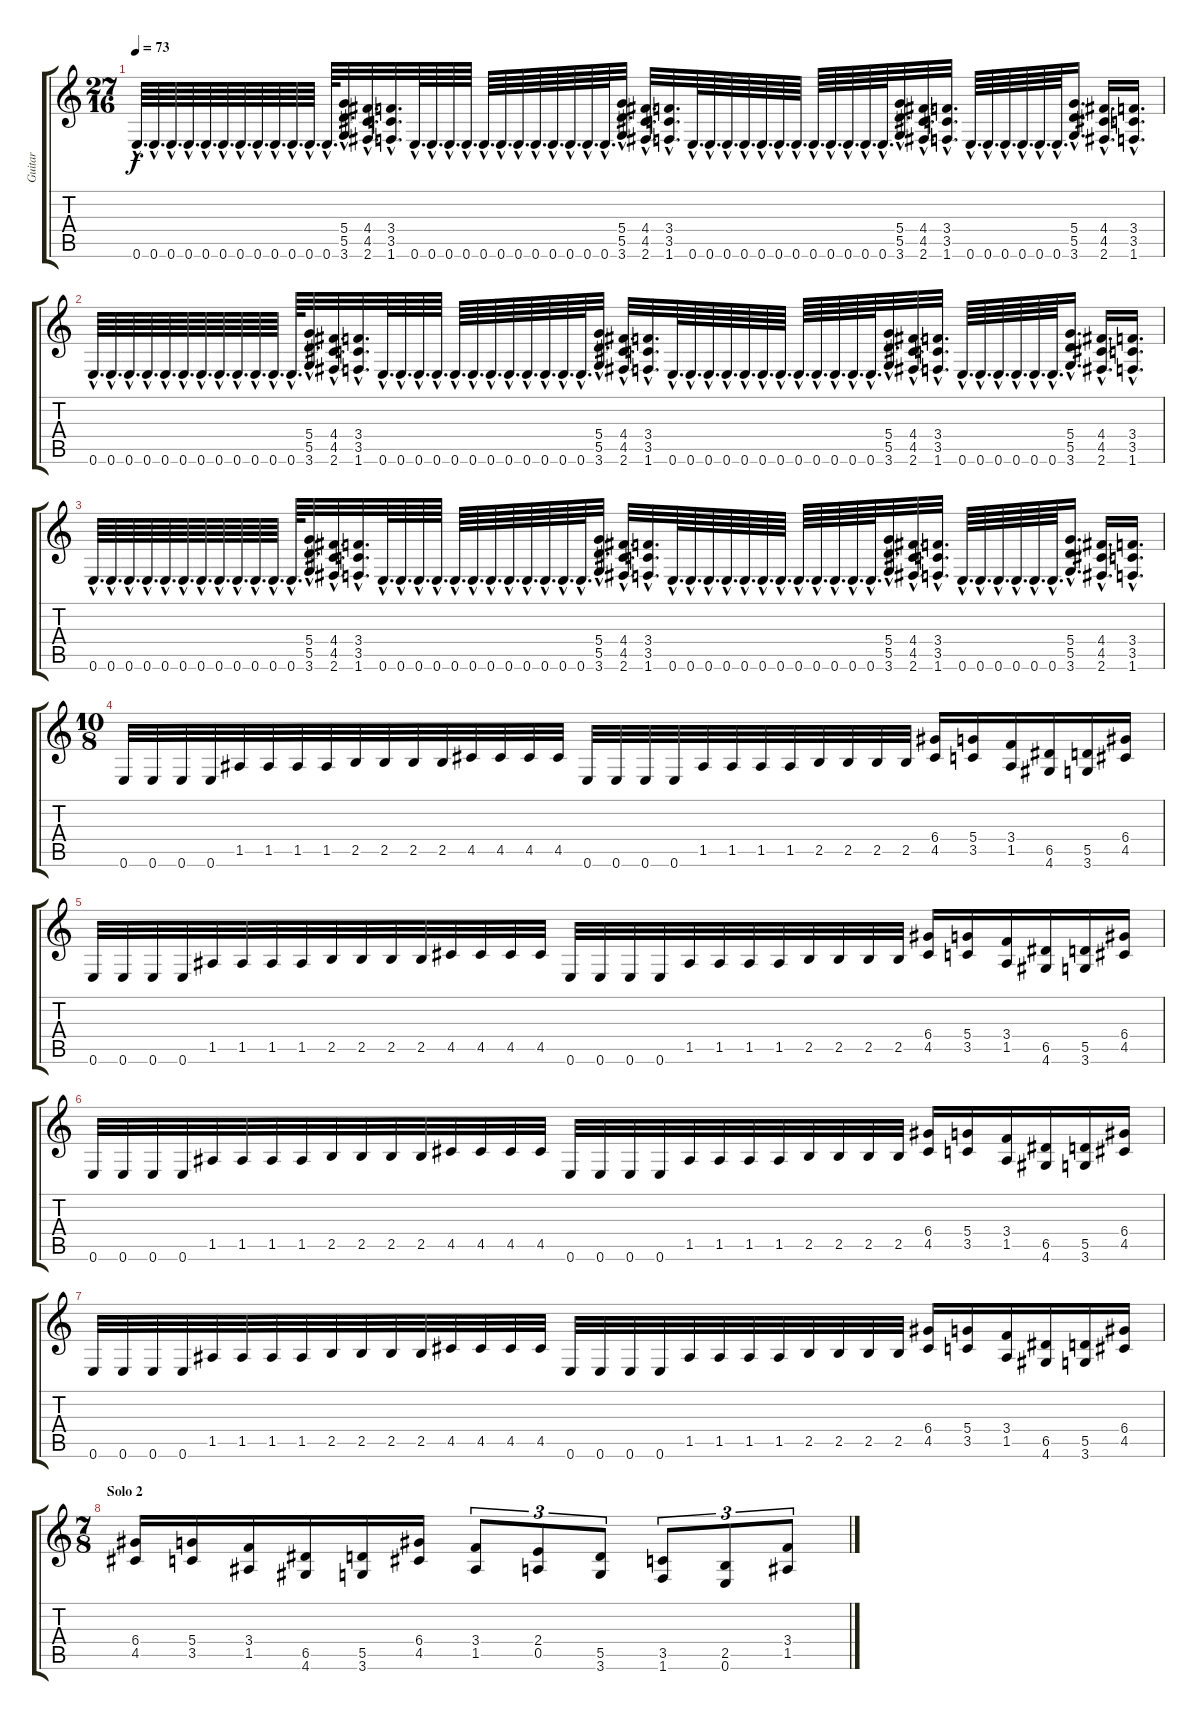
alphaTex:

\track ("Guitar" "Guitar") {instrument distortionguitar}
\staff {score tabs}
\tuning (E4 B3 G3 D3 A2 E2) {hide}
\ts (27 16)
\tempo 73
\clef g2
\ks c
0.6{hac}.64{d dy f} 0.6{hac}.64{d} 0.6{hac}.64{d} 0.6{hac}.64{d} 0.6{hac}.64{d} 0.6{hac}.64{d} 0.6{hac}.64{d} 0.6{hac}.64{d} 0.6{hac}.64{d} 0.6{hac}.64{d} 0.6{hac}.64{d} 0.6{hac}.64{d} (5.4{hac} 5.5{hac} 3.6{hac}).32{d} (4.4{hac} 4.5{hac} 2.6{hac}).32{d} (3.4{hac} 3.5{hac} 1.6{hac}).32{d} 0.6{hac}.64{d} 0.6{hac}.64{d} 0.6{hac}.64{d} 0.6{hac}.64{d} 0.6{hac}.64{d} 0.6{hac}.64{d} 0.6{hac}.64{d} 0.6{hac}.64{d} 0.6{hac}.64{d} 0.6{hac}.64{d} 0.6{hac}.64{d} 0.6{hac}.64{d} (5.4{hac} 5.5{hac} 3.6{hac}).32{d} (4.4{hac} 4.5{hac} 2.6{hac}).32{d} (3.4{hac} 3.5{hac} 1.6{hac}).32{d} 0.6{hac}.64{d} 0.6{hac}.64{d} 0.6{hac}.64{d} 0.6{hac}.64{d} 0.6{hac}.64{d} 0.6{hac}.64{d} 0.6{hac}.64{d} 0.6{hac}.64{d} 0.6{hac}.64{d} 0.6{hac}.64{d} 0.6{hac}.64{d} 0.6{hac}.64{d} (5.4{hac} 5.5{hac} 3.6{hac}).32{d} (4.4{hac} 4.5{hac} 2.6{hac}).32{d} (3.4{hac} 3.5{hac} 1.6{hac}).32{d} 0.6{hac}.64{d} 0.6{hac}.64{d} 0.6{hac}.64{d} 0.6{hac}.64{d} 0.6{hac}.64{d} 0.6{hac}.64{d} (5.4{hac} 5.5{hac} 3.6{hac}).16{d} (4.4{hac} 4.5{hac} 2.6{hac}).16{d} (3.4{hac} 3.5{hac} 1.6{hac}).16{d} |
0.6{hac}.64{d} 0.6{hac}.64{d} 0.6{hac}.64{d} 0.6{hac}.64{d} 0.6{hac}.64{d} 0.6{hac}.64{d} 0.6{hac}.64{d} 0.6{hac}.64{d} 0.6{hac}.64{d} 0.6{hac}.64{d} 0.6{hac}.64{d} 0.6{hac}.64{d} (5.4{hac} 5.5{hac} 3.6{hac}).32{d} (4.4{hac} 4.5{hac} 2.6{hac}).32{d} (3.4{hac} 3.5{hac} 1.6{hac}).32{d} 0.6{hac}.64{d} 0.6{hac}.64{d} 0.6{hac}.64{d} 0.6{hac}.64{d} 0.6{hac}.64{d} 0.6{hac}.64{d} 0.6{hac}.64{d} 0.6{hac}.64{d} 0.6{hac}.64{d} 0.6{hac}.64{d} 0.6{hac}.64{d} 0.6{hac}.64{d} (5.4{hac} 5.5{hac} 3.6{hac}).32{d} (4.4{hac} 4.5{hac} 2.6{hac}).32{d} (3.4{hac} 3.5{hac} 1.6{hac}).32{d} 0.6{hac}.64{d} 0.6{hac}.64{d} 0.6{hac}.64{d} 0.6{hac}.64{d} 0.6{hac}.64{d} 0.6{hac}.64{d} 0.6{hac}.64{d} 0.6{hac}.64{d} 0.6{hac}.64{d} 0.6{hac}.64{d} 0.6{hac}.64{d} 0.6{hac}.64{d} (5.4{hac} 5.5{hac} 3.6{hac}).32{d} (4.4{hac} 4.5{hac} 2.6{hac}).32{d} (3.4{hac} 3.5{hac} 1.6{hac}).32{d} 0.6{hac}.64{d} 0.6{hac}.64{d} 0.6{hac}.64{d} 0.6{hac}.64{d} 0.6{hac}.64{d} 0.6{hac}.64{d} (5.4{hac} 5.5{hac} 3.6{hac}).16{d} (4.4{hac} 4.5{hac} 2.6{hac}).16{d} (3.4{hac} 3.5{hac} 1.6{hac}).16{d} |
0.6{hac}.64{d} 0.6{hac}.64{d} 0.6{hac}.64{d} 0.6{hac}.64{d} 0.6{hac}.64{d} 0.6{hac}.64{d} 0.6{hac}.64{d} 0.6{hac}.64{d} 0.6{hac}.64{d} 0.6{hac}.64{d} 0.6{hac}.64{d} 0.6{hac}.64{d} (5.4{hac} 5.5{hac} 3.6{hac}).32{d} (4.4{hac} 4.5{hac} 2.6{hac}).32{d} (3.4{hac} 3.5{hac} 1.6{hac}).32{d} 0.6{hac}.64{d} 0.6{hac}.64{d} 0.6{hac}.64{d} 0.6{hac}.64{d} 0.6{hac}.64{d} 0.6{hac}.64{d} 0.6{hac}.64{d} 0.6{hac}.64{d} 0.6{hac}.64{d} 0.6{hac}.64{d} 0.6{hac}.64{d} 0.6{hac}.64{d} (5.4{hac} 5.5{hac} 3.6{hac}).32{d} (4.4{hac} 4.5{hac} 2.6{hac}).32{d} (3.4{hac} 3.5{hac} 1.6{hac}).32{d} 0.6{hac}.64{d} 0.6{hac}.64{d} 0.6{hac}.64{d} 0.6{hac}.64{d} 0.6{hac}.64{d} 0.6{hac}.64{d} 0.6{hac}.64{d} 0.6{hac}.64{d} 0.6{hac}.64{d} 0.6{hac}.64{d} 0.6{hac}.64{d} 0.6{hac}.64{d} (5.4{hac} 5.5{hac} 3.6{hac}).32{d} (4.4{hac} 4.5{hac} 2.6{hac}).32{d} (3.4{hac} 3.5{hac} 1.6{hac}).32{d} 0.6{hac}.64{d} 0.6{hac}.64{d} 0.6{hac}.64{d} 0.6{hac}.64{d} 0.6{hac}.64{d} 0.6{hac}.64{d} (5.4{hac} 5.5{hac} 3.6{hac}).16{d} (4.4{hac} 4.5{hac} 2.6{hac}).16{d} (3.4{hac} 3.5{hac} 1.6{hac}).16{d} |
\ts (10 8)
0.6.32 0.6.32 0.6.32 0.6.32 1.5.32 1.5.32 1.5.32 1.5.32 2.5.32 2.5.32 2.5.32 2.5.32 4.5.32 4.5.32 4.5.32 4.5.32 0.6.32 0.6.32 0.6.32 0.6.32 1.5.32 1.5.32 1.5.32 1.5.32 2.5.32 2.5.32 2.5.32 2.5.32 (6.4 4.5).16 (5.4 3.5).16 (3.4 1.5).16 (6.5 4.6).16 (5.5 3.6).16 (6.4 4.5).16 |
0.6.32 0.6.32 0.6.32 0.6.32 1.5.32 1.5.32 1.5.32 1.5.32 2.5.32 2.5.32 2.5.32 2.5.32 4.5.32 4.5.32 4.5.32 4.5.32 0.6.32 0.6.32 0.6.32 0.6.32 1.5.32 1.5.32 1.5.32 1.5.32 2.5.32 2.5.32 2.5.32 2.5.32 (6.4 4.5).16 (5.4 3.5).16 (3.4 1.5).16 (6.5 4.6).16 (5.5 3.6).16 (6.4 4.5).16 |
0.6.32 0.6.32 0.6.32 0.6.32 1.5.32 1.5.32 1.5.32 1.5.32 2.5.32 2.5.32 2.5.32 2.5.32 4.5.32 4.5.32 4.5.32 4.5.32 0.6.32 0.6.32 0.6.32 0.6.32 1.5.32 1.5.32 1.5.32 1.5.32 2.5.32 2.5.32 2.5.32 2.5.32 (6.4 4.5).16 (5.4 3.5).16 (3.4 1.5).16 (6.5 4.6).16 (5.5 3.6).16 (6.4 4.5).16 |
0.6.32 0.6.32 0.6.32 0.6.32 1.5.32 1.5.32 1.5.32 1.5.32 2.5.32 2.5.32 2.5.32 2.5.32 4.5.32 4.5.32 4.5.32 4.5.32 0.6.32 0.6.32 0.6.32 0.6.32 1.5.32 1.5.32 1.5.32 1.5.32 2.5.32 2.5.32 2.5.32 2.5.32 (6.4 4.5).16 (5.4 3.5).16 (3.4 1.5).16 (6.5 4.6).16 (5.5 3.6).16 (6.4 4.5).16 |
\ts (7 8)
\section ("" "Solo 2")
(6.4 4.5).16 (5.4 3.5).16 (3.4 1.5).16 (6.5 4.6).16 (5.5 3.6).16 (6.4 4.5).16 (3.4 1.5).8{tu (3 2)} (2.4 0.5).8{tu (3 2)} (5.5 3.6).8{tu (3 2)} (3.5 1.6).8{tu (3 2)} (2.5 0.6).8{tu (3 2)} (3.4 1.5).8{tu (3 2)}
